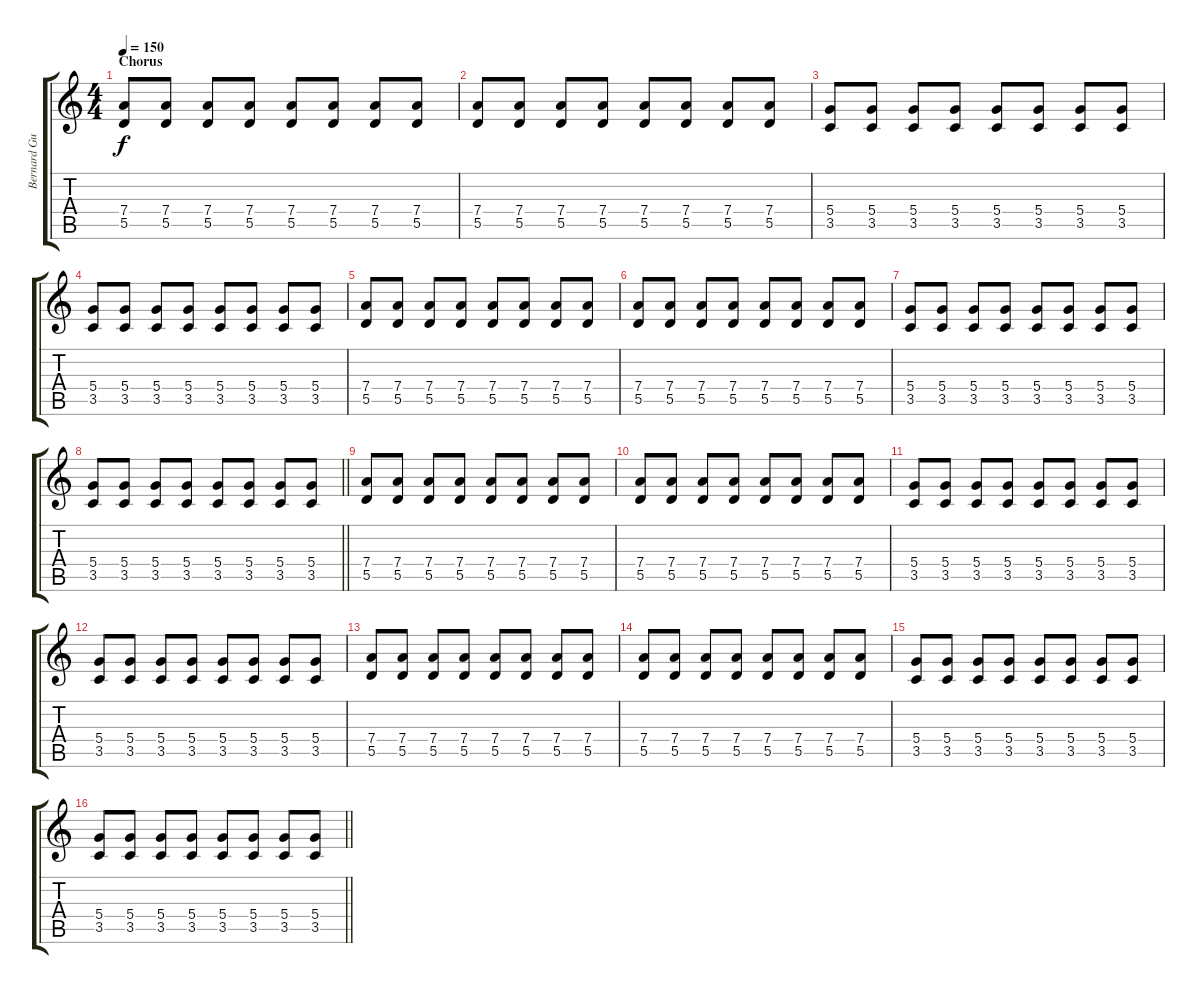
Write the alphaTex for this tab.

\track ("Bernard Guitar 2" "Bernard Gu") {instrument overdrivenguitar}
\staff {score tabs}
\tuning (E4 B3 G3 D3 A2 E2) {hide}
\ts (4 4)
\section ("" "Chorus")
\tempo 150
\clef g2
\ks c
(7.4 5.5).8{dy f} (7.4 5.5).8 (7.4 5.5).8 (7.4 5.5).8 (7.4 5.5).8 (7.4 5.5).8 (7.4 5.5).8 (7.4 5.5).8 |
(7.4 5.5).8 (7.4 5.5).8 (7.4 5.5).8 (7.4 5.5).8 (7.4 5.5).8 (7.4 5.5).8 (7.4 5.5).8 (7.4 5.5).8 |
(5.4 3.5).8 (5.4 3.5).8 (5.4 3.5).8 (5.4 3.5).8 (5.4 3.5).8 (5.4 3.5).8 (5.4 3.5).8 (5.4 3.5).8 |
(5.4 3.5).8 (5.4 3.5).8 (5.4 3.5).8 (5.4 3.5).8 (5.4 3.5).8 (5.4 3.5).8 (5.4 3.5).8 (5.4 3.5).8 |
(7.4 5.5).8 (7.4 5.5).8 (7.4 5.5).8 (7.4 5.5).8 (7.4 5.5).8 (7.4 5.5).8 (7.4 5.5).8 (7.4 5.5).8 |
(7.4 5.5).8 (7.4 5.5).8 (7.4 5.5).8 (7.4 5.5).8 (7.4 5.5).8 (7.4 5.5).8 (7.4 5.5).8 (7.4 5.5).8 |
(5.4 3.5).8 (5.4 3.5).8 (5.4 3.5).8 (5.4 3.5).8 (5.4 3.5).8 (5.4 3.5).8 (5.4 3.5).8 (5.4 3.5).8 |
\barLineRight lightlight
(5.4 3.5).8 (5.4 3.5).8 (5.4 3.5).8 (5.4 3.5).8 (5.4 3.5).8 (5.4 3.5).8 (5.4 3.5).8 (5.4 3.5).8 |
(7.4 5.5).8 (7.4 5.5).8 (7.4 5.5).8 (7.4 5.5).8 (7.4 5.5).8 (7.4 5.5).8 (7.4 5.5).8 (7.4 5.5).8 |
(7.4 5.5).8 (7.4 5.5).8 (7.4 5.5).8 (7.4 5.5).8 (7.4 5.5).8 (7.4 5.5).8 (7.4 5.5).8 (7.4 5.5).8 |
(5.4 3.5).8 (5.4 3.5).8 (5.4 3.5).8 (5.4 3.5).8 (5.4 3.5).8 (5.4 3.5).8 (5.4 3.5).8 (5.4 3.5).8 |
(5.4 3.5).8 (5.4 3.5).8 (5.4 3.5).8 (5.4 3.5).8 (5.4 3.5).8 (5.4 3.5).8 (5.4 3.5).8 (5.4 3.5).8 |
(7.4 5.5).8 (7.4 5.5).8 (7.4 5.5).8 (7.4 5.5).8 (7.4 5.5).8 (7.4 5.5).8 (7.4 5.5).8 (7.4 5.5).8 |
(7.4 5.5).8 (7.4 5.5).8 (7.4 5.5).8 (7.4 5.5).8 (7.4 5.5).8 (7.4 5.5).8 (7.4 5.5).8 (7.4 5.5).8 |
(5.4 3.5).8 (5.4 3.5).8 (5.4 3.5).8 (5.4 3.5).8 (5.4 3.5).8 (5.4 3.5).8 (5.4 3.5).8 (5.4 3.5).8 |
\barLineRight lightlight
(5.4 3.5).8 (5.4 3.5).8 (5.4 3.5).8 (5.4 3.5).8 (5.4 3.5).8 (5.4 3.5).8 (5.4 3.5).8 (5.4 3.5).8
